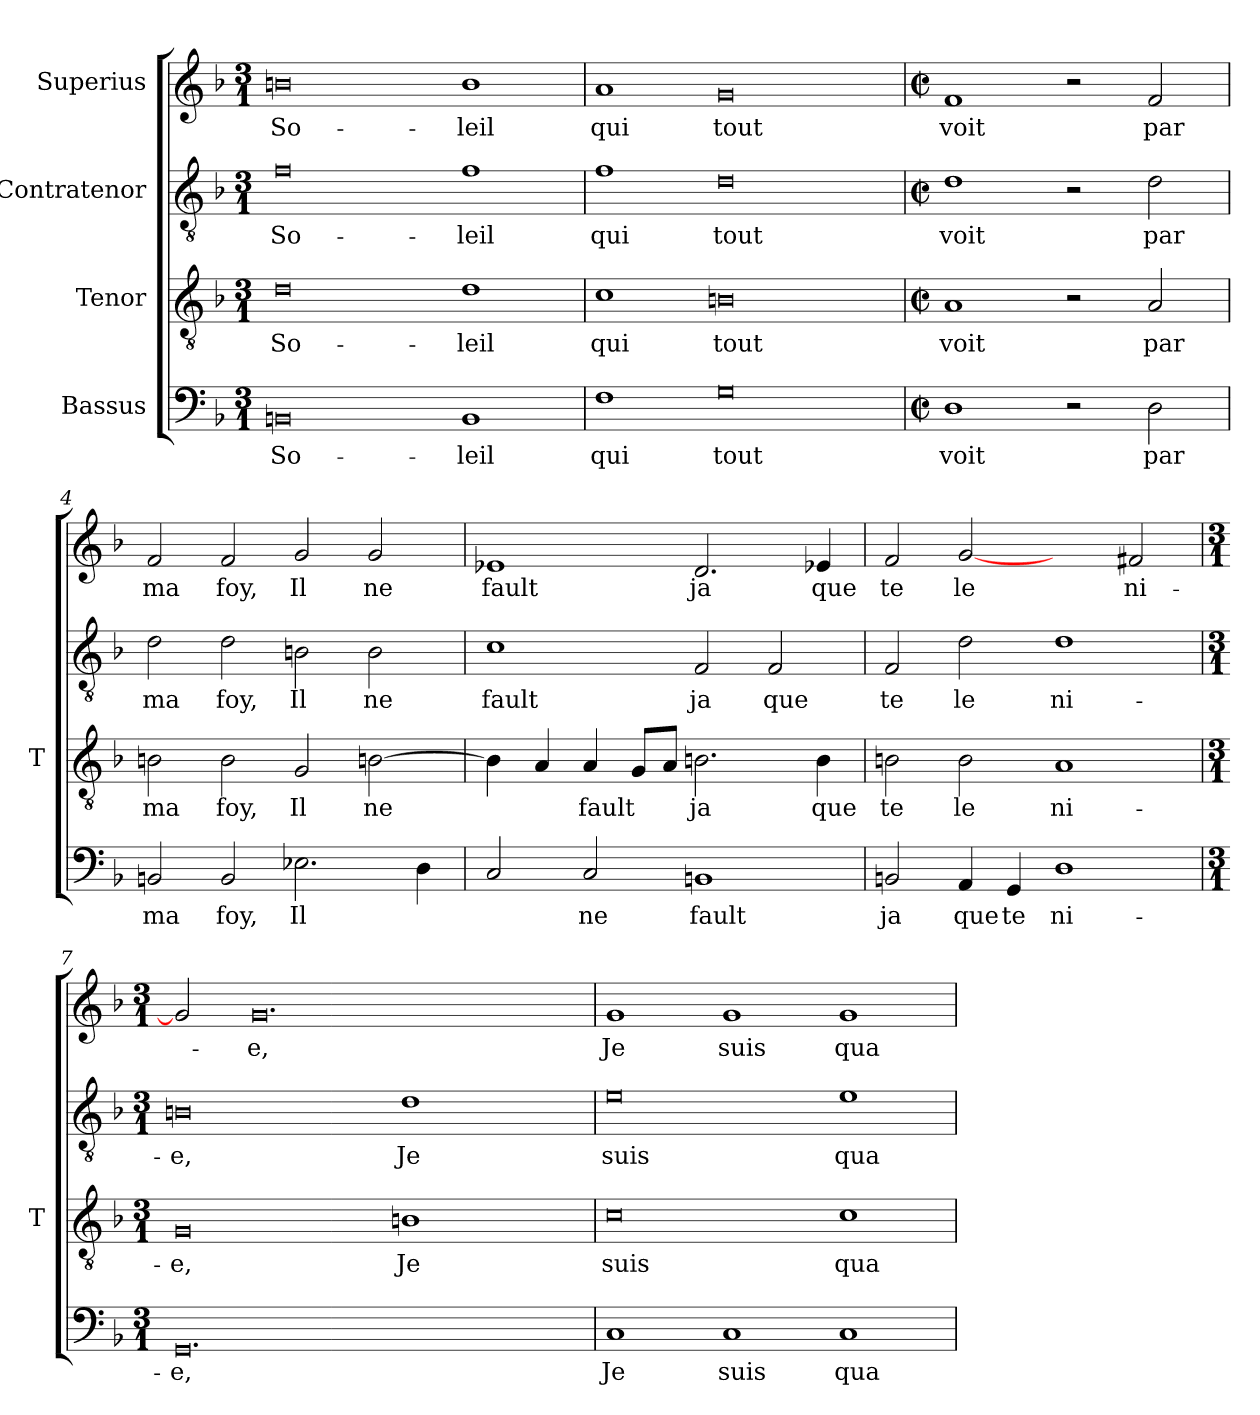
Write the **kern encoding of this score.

**kern	**text	**kern	**text	**kern	**text	**kern	**text
*part4	*part4	*part3	*part3	*part2	*part2	*part1	*part1
*staff4	*staff4	*staff3	*staff3	*staff2	*staff2	*staff1	*staff1
*I"Bassus	*	*I"Tenor	*	*I"Contratenor	*	*I"Superius	*
*	*	*I'T	*	*	*	*	*
*clefF4	*	*clefGv2	*	*clefGv2	*	*clefG2	*
*k[b-]	*	*k[b-]	*	*k[b-]	*	*k[b-]	*
*F:	*	*F:	*	*F:	*	*F:	*
*M3/1	*	*M3/1	*	*M3/1	*	*M3/1	*
=1	=1	=1	=1	=1	=1	=1	=1
0BB	So-	0d	So-	0f	So-	0b	So-
1BB	-leil	1d	-leil	1f	-leil	1b	-leil
=2	=2	=2	=2	=2	=2	=2	=2
1F	-qui	1c	-qui	1f	-qui	1a	-qui
0G	-tout	0Bn	-tout	0d	-tout	0g	-tout
=3	=3	=3	=3	=3	=3	=3	=3
*M2/2	*	*M2/2	*	*M2/2	*	*M2/2	*
*met(c|)	*	*met(c|)	*	*met(c|)	*	*met(c|)	*
1D	-voit	1A	-voit	1d	-voit	1f	-voit
2r	.	2r	.	2r	.	2r	.
2D	-par	2A	-par	2d	-par	2f	-par
=4	=4	=4	=4	=4	=4	=4	=4
2BB	-ma	2Bn	-ma	2d	-ma	2f	-ma
2BB	-foy,	2B	-foy,	2d	-foy,	2f	-foy,
2.E-X	-Il	2G	-Il	2Bn	-Il	2g	-Il
.	.	[2Bn	-ne	2B	-ne	2g	-ne
4D	.	.	.	.	.	.	.
=5	=5	=5	=5	=5	=5	=5	=5
2C	.	4B]	.	1c	-fault	1e-X	-fault
.	.	4A	.	.	.	.	.
2C	-ne	4A	-fault	.	.	.	.
.	.	8GL	.	.	.	.	.
.	.	8AJ	.	.	.	.	.
1BB	-fault	2.Bn	-ja	2F	-ja	2.d	-ja
.	.	.	.	2F	-que	.	.
.	.	4B	-que	.	.	4e-X	-que
=6	=6	=6	=6	=6	=6	=6	=6
2BB	-ja	2Bn	-te	2F	-te	2f	-te
4AA	-que	2B	-le	2d	-le	[2g	-le
4GG	-te	.	.	.	.	.	.
1D	ni-	1A	ni-	1d	ni-	2ryy	.
.	.	.	.	.	.	2f#X	ni-
=7	=7	=7	=7	=7	=7	=7	=7
*M3/1	*	*M3/1	*	*M3/1	*	*M3/1	*
0.GG	-e,	0G	-e,	0Bn	-e,	2g]	.
.	.	.	.	.	.	0.g	-e,
.	.	1Bn	-Je	1d	-Je	.	.
2ryy	.	2ryy	.	2ryy	.	.	.
!!LO:PB:g=z
=8	=8	=8	=8	=8	=8	=8	=8
1C	-Je	0c	-suis	0e	-suis	1g	-Je
1C	-suis	.	.	.	.	1g	-suis
1C	qua-	1c	qua-	1e	qua-	1g	qua-
=	=	=	=	=	=	=	=
*-	*-	*-	*-	*-	*-	*-	*-
